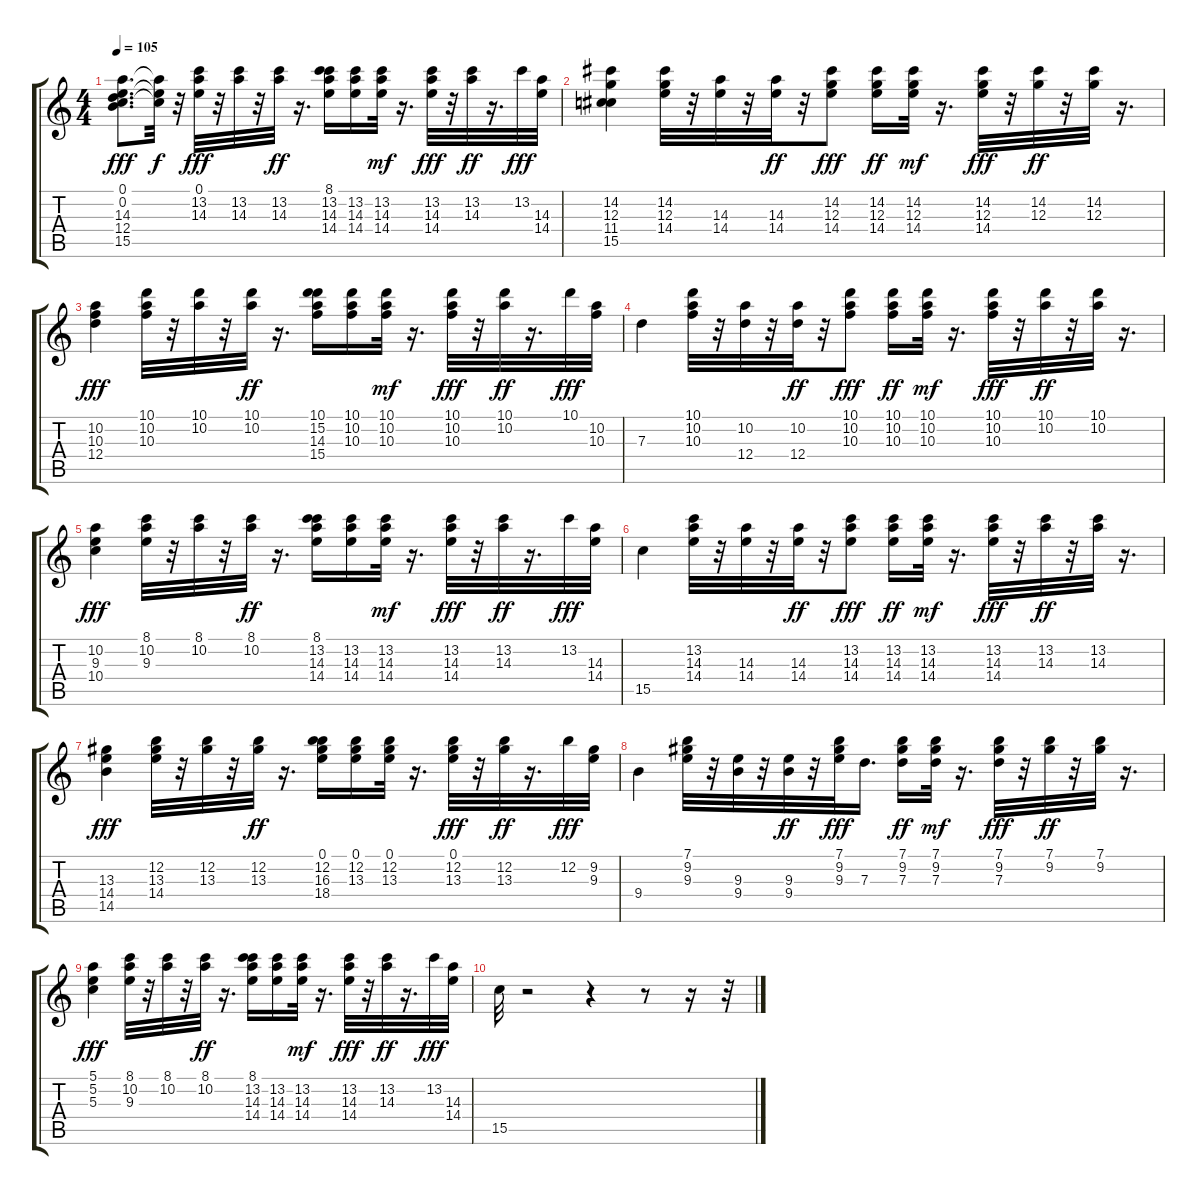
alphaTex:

\track "" {instrument electricguitarclean}
\staff {score tabs}
\tuning (E4 B3 G3 D3 A2 E2) {hide}
\ts (4 4)
\tempo 105
\clef g2
\ks c
(0.1 0.2 14.3 12.4 15.5).8{d dy fff} (0.1{t} 14.3{t} 15.5{t}).32{dy f} r.32 (0.1 13.2 14.3).32{dy fff} r.32 (13.2 14.3).32 r.32 (13.2 14.3).32{dy ff} r.16{d} (8.1 13.2 14.3 14.4).16 (13.2 14.3 14.4).16 (13.2 14.3 14.4).32{dy mf} r.16{d} (13.2 14.3 14.4).32{dy fff} r.32 (13.2 14.3).32{dy ff} r.16{d} 13.2.32{dy fff} (14.3 14.4).32 |
(14.2 12.3 11.4 15.5).4 (14.2 12.3 14.4).32 r.32 (14.3 14.4).32 r.32 (14.3 14.4).32{dy ff} r.32 (14.2 12.3 14.4).8{dy fff} (14.2 12.3 14.4).16{dy ff} (14.2 12.3 14.4).32{dy mf} r.16{d} (14.2 12.3 14.4).32{dy fff} r.32 (14.2 12.3).32{dy ff} r.32 (14.2 12.3).32 r.16{d} |
(10.2 10.3 12.4).4{dy fff} (10.1 10.2 10.3).32 r.32 (10.1 10.2).32 r.32 (10.1 10.2).32{dy ff} r.16{d} (10.1 15.2 14.3 15.4).16 (10.1 10.2 10.3).16 (10.1 10.2 10.3).32{dy mf} r.16{d} (10.1 10.2 10.3).32{dy fff} r.32 (10.1 10.2).32{dy ff} r.16{d} 10.1.32{dy fff} (10.2 10.3).32 |
7.3.4 (10.1 10.2 10.3).32 r.32 (10.2 12.4).32 r.32 (10.2 12.4).32{dy ff} r.32 (10.1 10.2 10.3).8{dy fff} (10.1 10.2 10.3).16{dy ff} (10.1 10.2 10.3).32{dy mf} r.16{d} (10.1 10.2 10.3).32{dy fff} r.32 (10.1 10.2).32{dy ff} r.32 (10.1 10.2).32 r.16{d} |
(10.2 9.3 10.4).4{dy fff} (8.1 10.2 9.3).32 r.32 (8.1 10.2).32 r.32 (8.1 10.2).32{dy ff} r.16{d} (8.1 13.2 14.3 14.4).16 (13.2 14.3 14.4).16 (13.2 14.3 14.4).32{dy mf} r.16{d} (13.2 14.3 14.4).32{dy fff} r.32 (13.2 14.3).32{dy ff} r.16{d} 13.2.32{dy fff} (14.3 14.4).32 |
15.5.4 (13.2 14.3 14.4).32 r.32 (14.3 14.4).32 r.32 (14.3 14.4).32{dy ff} r.32 (13.2 14.3 14.4).8{dy fff} (13.2 14.3 14.4).16{dy ff} (13.2 14.3 14.4).32{dy mf} r.16{d} (13.2 14.3 14.4).32{dy fff} r.32 (13.2 14.3).32{dy ff} r.32 (13.2 14.3).32 r.16{d} |
(13.3 14.4 14.5).4{dy fff} (12.2 13.3 14.4).32 r.32 (12.2 13.3).32 r.32 (12.2 13.3).32{dy ff} r.16{d} (0.1 12.2 16.3 18.4).16 (0.1 12.2 13.3).16 (0.1 12.2 13.3).32 r.16{d} (0.1 12.2 13.3).32{dy fff} r.32 (12.2 13.3).32{dy ff} r.16{d} 12.2.32{dy fff} (9.2 9.3).32 |
9.4.4 (7.1 9.2 9.3).32 r.32 (9.3 9.4).32 r.32 (9.3 9.4).32{dy ff} r.32 (7.1 9.2 9.3).32{dy fff} 7.3.16{d} (7.1 9.2 7.3).16{dy ff} (7.1 9.2 7.3).32{dy mf} r.16{d} (7.1 9.2 7.3).32{dy fff} r.32 (7.1 9.2).32{dy ff} r.32 (7.1 9.2).32 r.16{d} |
(5.1 5.2 5.3).4{dy fff} (8.1 10.2 9.3).32 r.32 (8.1 10.2).32 r.32 (8.1 10.2).32{dy ff} r.16{d} (8.1 13.2 14.3 14.4).16 (13.2 14.3 14.4).16 (13.2 14.3 14.4).32{dy mf} r.16{d} (13.2 14.3 14.4).32{dy fff} r.32 (13.2 14.3).32{dy ff} r.16{d} 13.2.32{dy fff} (14.3 14.4).32 |
15.5.32 r.2 r.4 r.8 r.16 r.32
